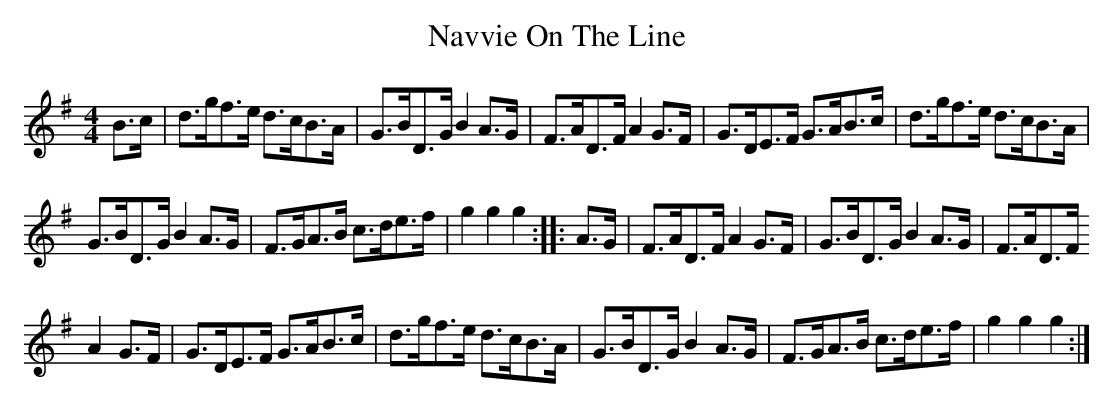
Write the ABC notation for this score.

X:1
T:Navvie On The Line
M:4/4
L:1/8
K:G
B>c|d>gf>e d>cB>A|G>BD>G B2A>G|F>AD>F A2G>F|G>DE>F G>AB>c|d>gf>e d>cB>A|
G>BD>G B2A>G|F>GA>B c>de>f|g2g2g2:||:A>G|F>AD>F A2G>F|G>BD>G B2A>G|F>AD>F
A2G>F|G>DE>F G>AB>c|d>gf>e d>cB>A|G>BD>G B2A>G|F>GA>B c>de>f|g2g2g2:|
